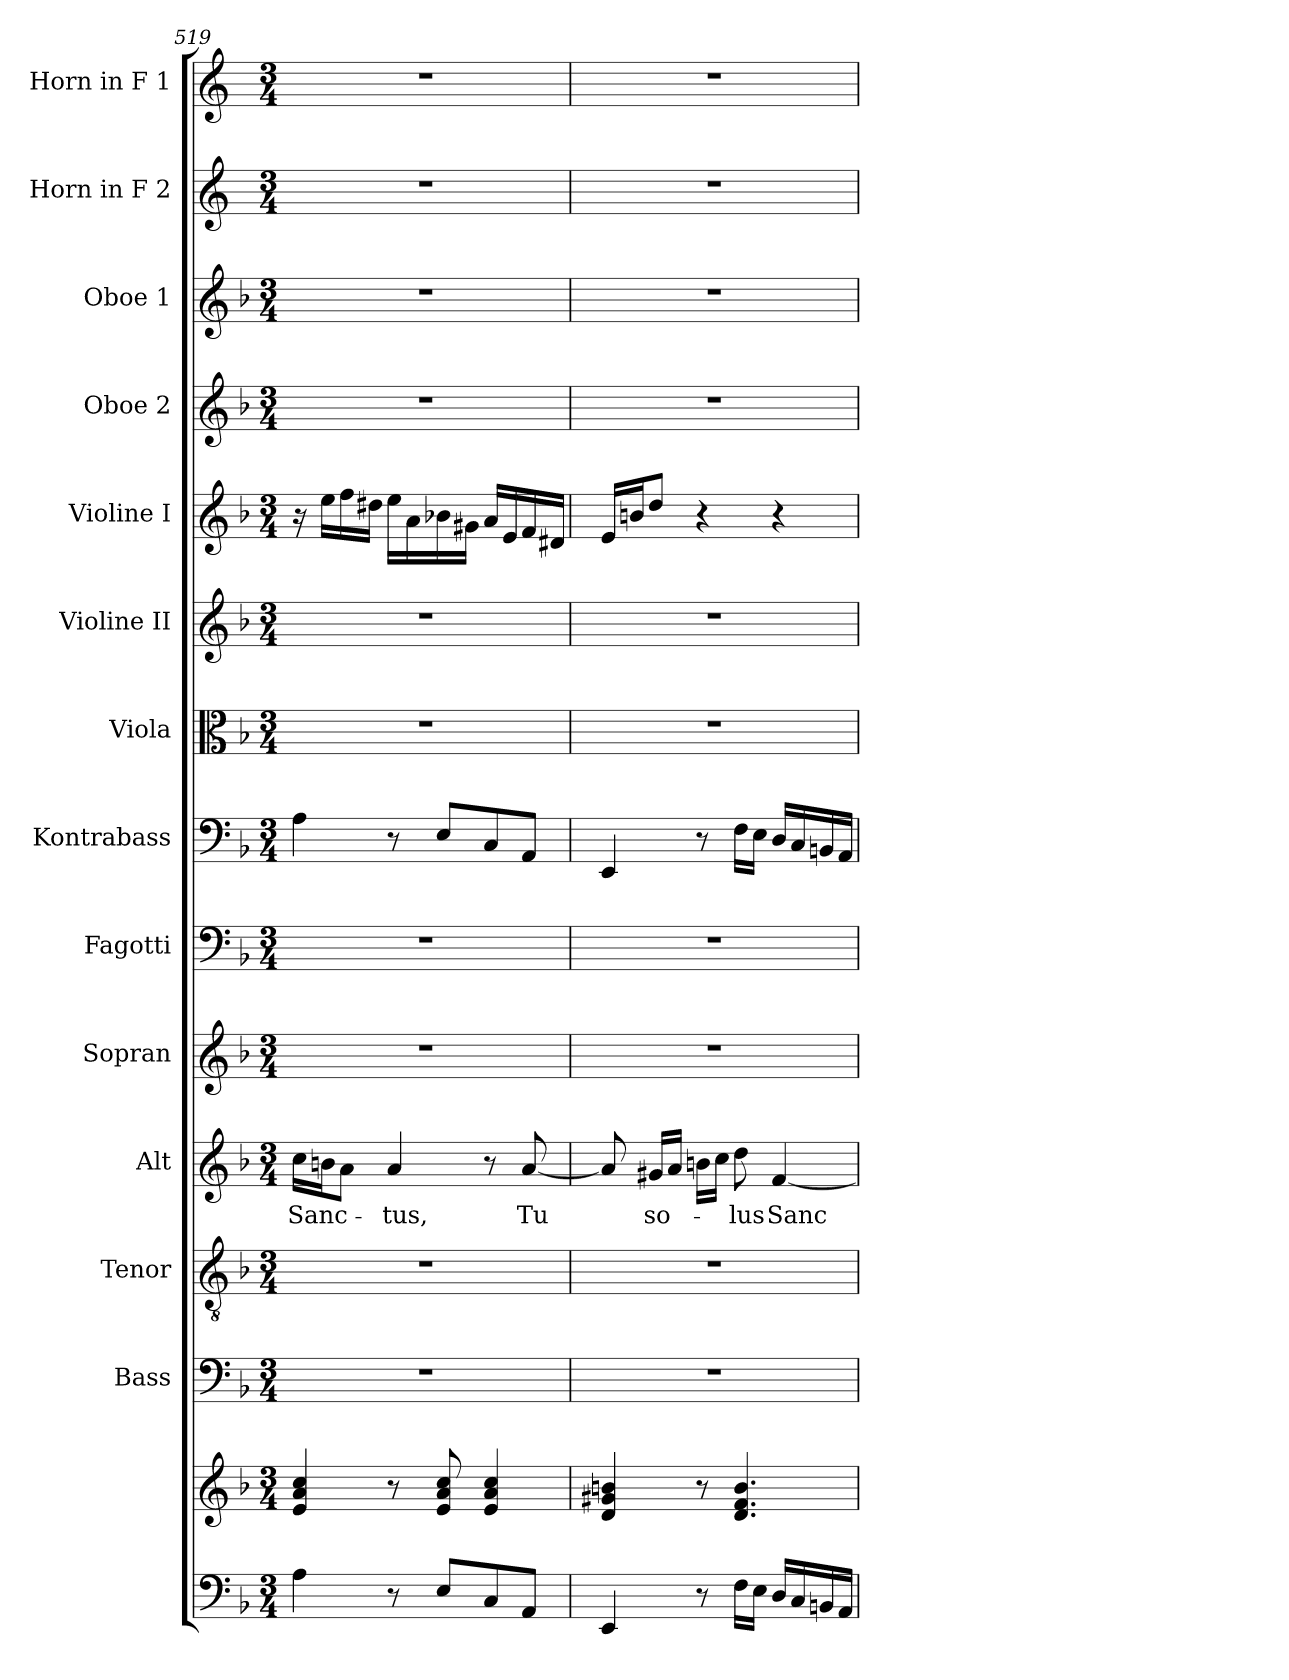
**kern	**kern	**kern	**kern	**kern	**text	**kern	**kern	**kern	**kern	**kern	**kern	**kern	**kern	**kern	**kern
*part14	*part14	*part13	*part12	*part11	*part11	*part10	*part9	*part8	*part7	*part6	*part5	*part4	*part3	*part2	*part1
*staff15	*staff14	*staff13	*staff12	*staff11	*staff11	*staff10	*staff9	*staff8	*staff7	*staff6	*staff5	*staff4	*staff3	*staff2	*staff1
*	*	*I"Bass	*I"Tenor	*I"Alt	*	*I"Sopran	*I"Fagotti	*I"Kontrabass	*I"Viola	*I"Violine II	*I"Violine I	*I"Oboe 2	*I"Oboe 1	*I"Horn in F 2	*I"Horn in F 1
*	*	*I'B.	*I'T.	*I'A.	*	*I'S.	*I'Fg.	*I'Kb.	*I'Vla.	*I'Vl. II	*I'Vl. I	*I'Ob. 2	*I'Ob. 1	*	*
*clefF4	*clefG2	*clefF4	*clefGv2	*clefG2	*	*clefG2	*clefF4	*clefF4	*clefC3	*clefG2	*clefG2	*clefG2	*clefG2	*clefG2	*clefG2
*	*	*	*	*	*	*	*	*ITrd7c12	*	*	*	*	*	*ITrd4c7	*ITrd4c7
*k[b-]	*k[b-]	*k[b-]	*k[b-]	*k[b-]	*	*k[b-]	*k[b-]	*k[b-]	*k[b-]	*k[b-]	*k[b-]	*k[b-]	*k[b-]	*k[b-]	*k[b-]
*F:	*F:	*F:	*F:	*F:	*	*F:	*F:	*F:	*F:	*F:	*F:	*F:	*F:	*F:	*F:
*M3/4	*M3/4	*M3/4	*M3/4	*M3/4	*	*M3/4	*M3/4	*M3/4	*M3/4	*M3/4	*M3/4	*M3/4	*M3/4	*M3/4	*M3/4
=519	=519	=519	=519	=519	=519	=519	=519	=519	=519	=519	=519	=519	=519	=519	=519
!	!	!	!	!	!LO:LY:b	!	!	!	!	!	!	!	!	!	!
4A\	4e/ 4a/ 4cc/	2.r	2.r	16cc\LL	Sanc-	2.r	2.r	4AA\	2.r	2.r	16r	2.r	2.r	2.r	2.r
.	.	.	.	16bn\J	.	.	.	.	.	.	16ee\LL	.	.	.	.
.	.	.	.	8a\J	.	.	.	.	.	.	16ff\	.	.	.	.
.	.	.	.	.	.	.	.	.	.	.	16dd#X\JJ	.	.	.	.
!	!	!	!	!	!LO:LY:b	!	!	!	!	!	!	!	!	!	!
8r	8r	.	.	4a/	-tus,	.	.	8r	.	.	16ee\LL	.	.	.	.
.	.	.	.	.	.	.	.	.	.	.	16a\	.	.	.	.
8E/L	8e/ 8a/ 8cc/	.	.	.	.	.	.	8EE/L	.	.	16b-X\	.	.	.	.
.	.	.	.	.	.	.	.	.	.	.	16g#X\JJ	.	.	.	.
8C/	4e/ 4a/ 4cc/	.	.	8r	.	.	.	8CC/	.	.	16a/LL	.	.	.	.
.	.	.	.	.	.	.	.	.	.	.	16e/	.	.	.	.
!	!	!	!	!	!LO:LY:b	!	!	!	!	!	!	!	!	!	!
8AA/J	.	.	.	[8a/	Tu	.	.	8AAA/J	.	.	16f/	.	.	.	.
.	.	.	.	.	.	.	.	.	.	.	16d#X/JJ	.	.	.	.
!!LO:PB:g=z
=520	=520	=520	=520	=520	=520	=520	=520	=520	=520	=520	=520	=520	=520	=520	=520
4EE/	4d/ 4g#X/ 4bn/	2.r	2.r	8a/]	.	2.r	2.r	4EEE/	2.r	2.r	16e/LL	2.r	2.r	2.r	2.r
.	.	.	.	.	.	.	.	.	.	.	16bn/J	.	.	.	.
!	!	!	!	!	!LO:LY:b	!	!	!	!	!	!	!	!	!	!
.	.	.	.	16g#X/LL	so-	.	.	.	.	.	8dd/J	.	.	.	.
.	.	.	.	16a/JJ	.	.	.	.	.	.	.	.	.	.	.
8r	8r	.	.	16bn\LL	.	.	.	8r	.	.	4r	.	.	.	.
.	.	.	.	16cc\JJ	.	.	.	.	.	.	.	.	.	.	.
!	!	!	!	!	!LO:LY:b	!	!	!	!	!	!	!	!	!	!
16F\LL	4.d/ 4.f/ 4.b/	.	.	8dd\	-lus	.	.	16FF\LL	.	.	.	.	.	.	.
16E\JJ	.	.	.	.	.	.	.	16EE\JJ	.	.	.	.	.	.	.
!	!	!	!	!	!LO:LY:b	!	!	!	!	!	!	!	!	!	!
16D/LL	.	.	.	[4f/	Sanc-	.	.	16DD/LL	.	.	4r	.	.	.	.
16C/	.	.	.	.	.	.	.	16CC/	.	.	.	.	.	.	.
16BBn/	.	.	.	.	.	.	.	16BBBn/	.	.	.	.	.	.	.
16AA/JJ	.	.	.	.	.	.	.	16AAA/JJ	.	.	.	.	.	.	.
=	=	=	=	=	=	=	=	=	=	=	=	=	=	=	=
*-	*-	*-	*-	*-	*-	*-	*-	*-	*-	*-	*-	*-	*-	*-	*-
